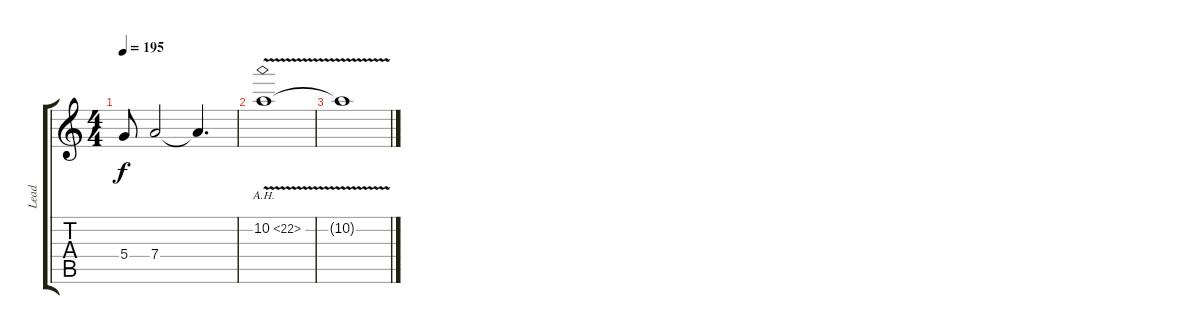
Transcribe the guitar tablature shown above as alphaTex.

\track ("Lead" "Lead") {instrument distortionguitar}
\staff {score tabs}
\tuning (E4 B3 G3 D3 A2 E2) {hide}
\ts (4 4)
\tempo 195
\clef g2
\ks c
5.4.8{dy f} 7.4.2 7.4{t}.4{d} |
10.2{ah 12 v}.1 |
10.2{t}.1
